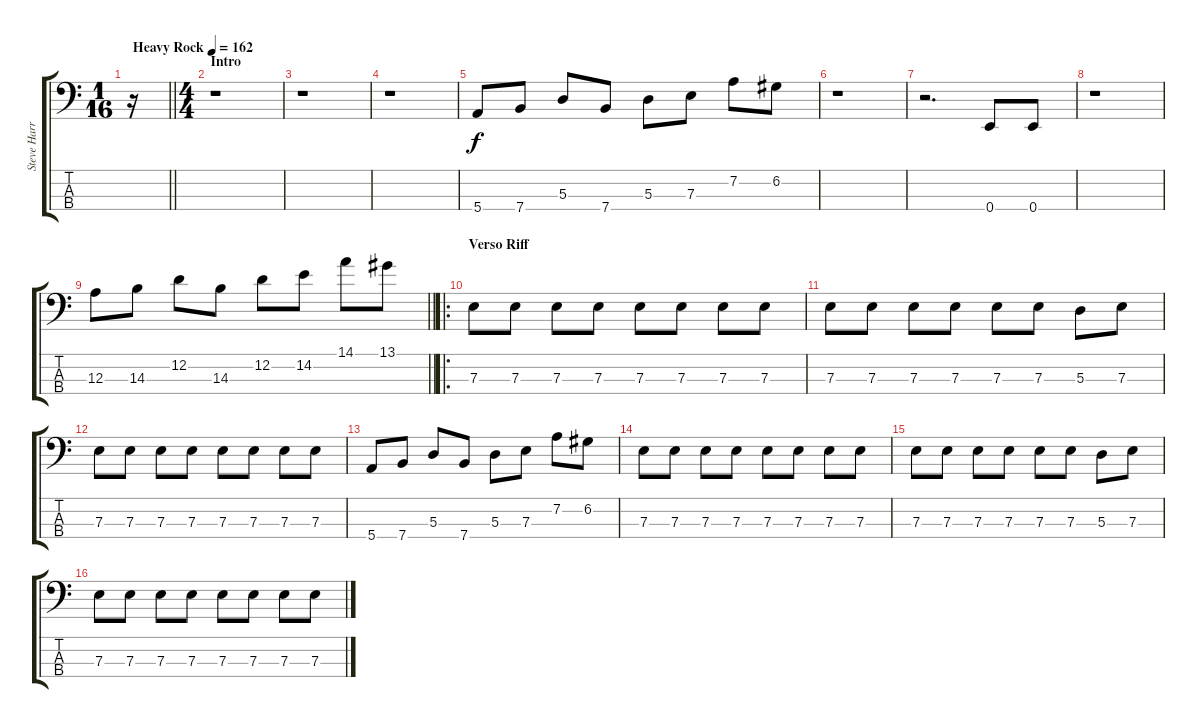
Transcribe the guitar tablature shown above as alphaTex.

\track ("Steve Harris" "Steve Harr") {instrument electricbassfinger}
\staff {score tabs}
\tuning (G2 D2 A1 E1) {hide}
\ts (1 16)
\tempo (162 "Heavy Rock")
\clef f4
\barLineRight lightlight
\ks c
r.16{dy f instrument electricbassfinger} |
\ts (4 4)
\section ("" "Intro")
r.1 |
r.1 |
r.1 |
5.4.8 7.4.8 5.3.8 7.4.8 5.3.8 7.3.8 7.2.8 6.2.8 |
r.1 |
r.2{d} 0.4.8 0.4.8 |
r.1 |
\barLineRight lightlight
12.3.8 14.3.8 12.2.8 14.3.8 12.2.8 14.2.8 14.1.8 13.1.8 |
\ro
\section ("" "Verso Riff")
7.3.8 7.3.8 7.3.8 7.3.8 7.3.8 7.3.8 7.3.8 7.3.8 |
7.3.8 7.3.8 7.3.8 7.3.8 7.3.8 7.3.8 5.3.8 7.3.8 |
7.3.8 7.3.8 7.3.8 7.3.8 7.3.8 7.3.8 7.3.8 7.3.8 |
5.4.8 7.4.8 5.3.8 7.4.8 5.3.8 7.3.8 7.2.8 6.2.8 |
7.3.8 7.3.8 7.3.8 7.3.8 7.3.8 7.3.8 7.3.8 7.3.8 |
7.3.8 7.3.8 7.3.8 7.3.8 7.3.8 7.3.8 5.3.8 7.3.8 |
7.3.8 7.3.8 7.3.8 7.3.8 7.3.8 7.3.8 7.3.8 7.3.8
